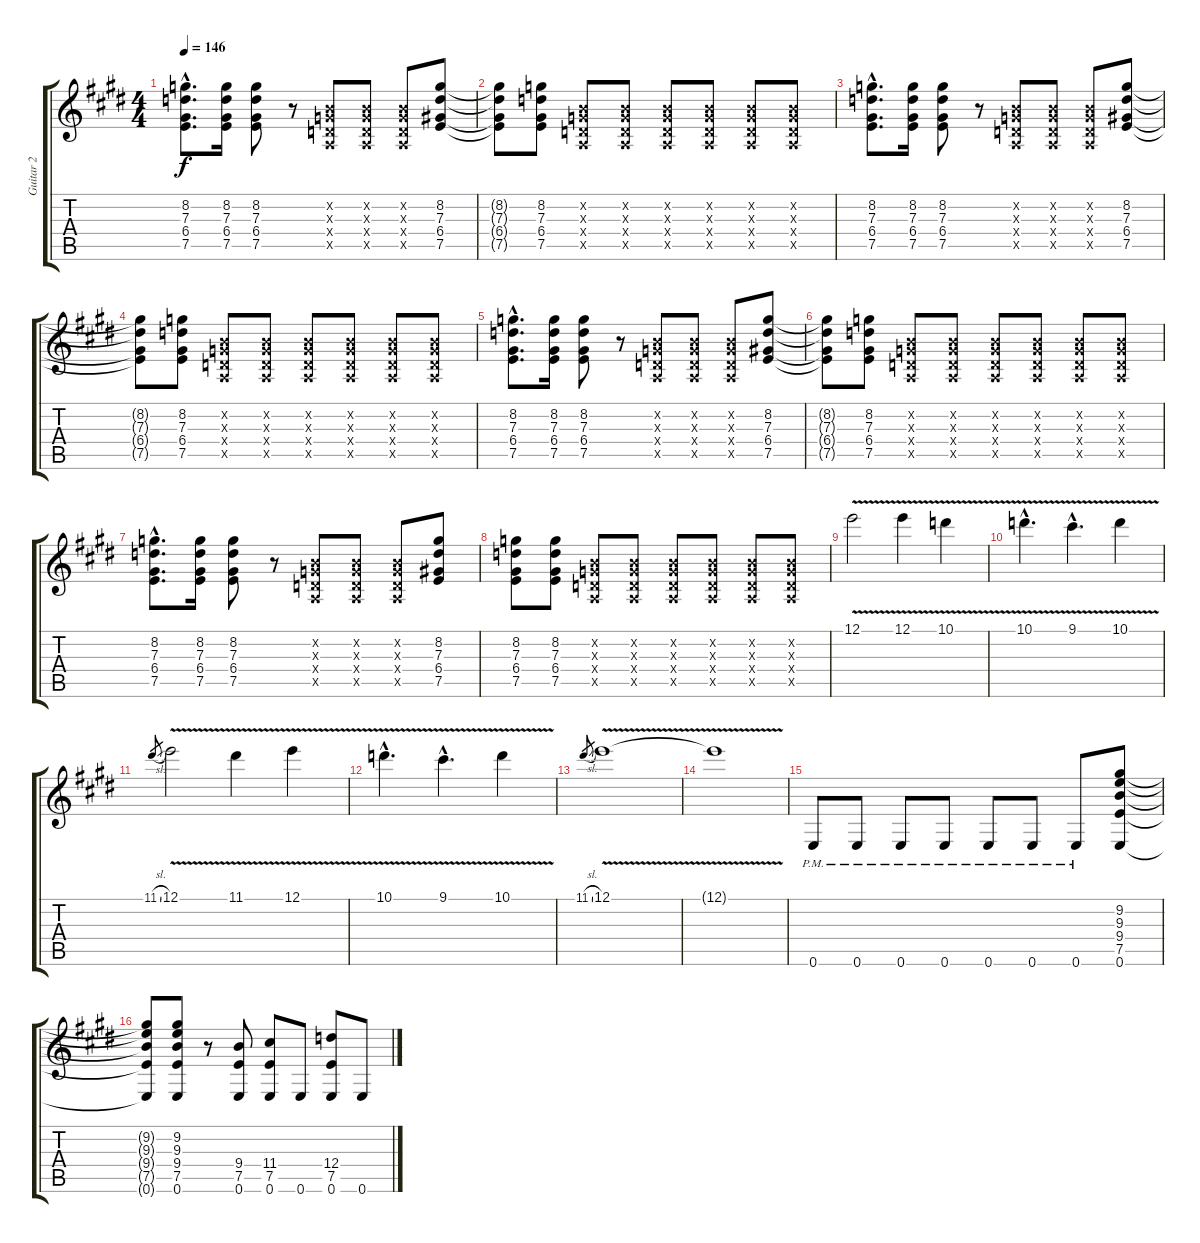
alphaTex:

\track ("Guitar 2" "Guitar 2") {instrument distortionguitar}
\staff {score tabs}
\tuning (E4 B3 G3 D3 A2 E2) {hide}
\ts (4 4)
\tempo 146
\clef g2
\ks e
(8.2{hac} 7.3{hac} 6.4{hac} 7.5{hac}).8{d dy f} (8.2 7.3 6.4 7.5).16 (8.2 7.3 6.4 7.5).8 r.8 (0.2{x} 0.3{x} 0.4{x} 0.5{x}).8 (0.2{x} 0.3{x} 0.4{x} 0.5{x}).8 (0.2{x} 0.3{x} 0.4{x} 0.5{x}).8 (8.2 7.3 6.4 7.5).8 |
(8.2{t} 7.3{t} 6.4{t} 7.5{t}).8 (8.2 7.3 6.4 7.5).8 (0.2{x} 0.3{x} 0.4{x} 0.5{x}).8 (0.2{x} 0.3{x} 0.4{x} 0.5{x}).8 (0.2{x} 0.3{x} 0.4{x} 0.5{x}).8 (0.2{x} 0.3{x} 0.4{x} 0.5{x}).8 (0.2{x} 0.3{x} 0.4{x} 0.5{x}).8 (0.2{x} 0.3{x} 0.4{x} 0.5{x}).8 |
(8.2{hac} 7.3{hac} 6.4{hac} 7.5{hac}).8{d} (8.2 7.3 6.4 7.5).16 (8.2 7.3 6.4 7.5).8 r.8 (0.2{x} 0.3{x} 0.4{x} 0.5{x}).8 (0.2{x} 0.3{x} 0.4{x} 0.5{x}).8 (0.2{x} 0.3{x} 0.4{x} 0.5{x}).8 (8.2 7.3 6.4 7.5).8 |
(8.2{t} 7.3{t} 6.4{t} 7.5{t}).8 (8.2 7.3 6.4 7.5).8 (0.2{x} 0.3{x} 0.4{x} 0.5{x}).8 (0.2{x} 0.3{x} 0.4{x} 0.5{x}).8 (0.2{x} 0.3{x} 0.4{x} 0.5{x}).8 (0.2{x} 0.3{x} 0.4{x} 0.5{x}).8 (0.2{x} 0.3{x} 0.4{x} 0.5{x}).8 (0.2{x} 0.3{x} 0.4{x} 0.5{x}).8 |
(8.2{hac} 7.3{hac} 6.4{hac} 7.5{hac}).8{d} (8.2 7.3 6.4 7.5).16 (8.2 7.3 6.4 7.5).8 r.8 (0.2{x} 0.3{x} 0.4{x} 0.5{x}).8 (0.2{x} 0.3{x} 0.4{x} 0.5{x}).8 (0.2{x} 0.3{x} 0.4{x} 0.5{x}).8 (8.2 7.3 6.4 7.5).8 |
(8.2{t} 7.3{t} 6.4{t} 7.5{t}).8 (8.2 7.3 6.4 7.5).8 (0.2{x} 0.3{x} 0.4{x} 0.5{x}).8 (0.2{x} 0.3{x} 0.4{x} 0.5{x}).8 (0.2{x} 0.3{x} 0.4{x} 0.5{x}).8 (0.2{x} 0.3{x} 0.4{x} 0.5{x}).8 (0.2{x} 0.3{x} 0.4{x} 0.5{x}).8 (0.2{x} 0.3{x} 0.4{x} 0.5{x}).8 |
(8.2{hac} 7.3{hac} 6.4{hac} 7.5{hac}).8{d} (8.2 7.3 6.4 7.5).16 (8.2 7.3 6.4 7.5).8 r.8 (0.2{x} 0.3{x} 0.4{x} 0.5{x}).8 (0.2{x} 0.3{x} 0.4{x} 0.5{x}).8 (0.2{x} 0.3{x} 0.4{x} 0.5{x}).8 (8.2 7.3 6.4 7.5).8 |
(8.2 7.3 6.4 7.5).8 (8.2 7.3 6.4 7.5).8 (0.2{x} 0.3{x} 0.4{x} 0.5{x}).8 (0.2{x} 0.3{x} 0.4{x} 0.5{x}).8 (0.2{x} 0.3{x} 0.4{x} 0.5{x}).8 (0.2{x} 0.3{x} 0.4{x} 0.5{x}).8 (0.2{x} 0.3{x} 0.4{x} 0.5{x}).8 (0.2{x} 0.3{x} 0.4{x} 0.5{x}).8 |
12.1{v}.2 12.1{v}.4 10.1{v}.4 |
10.1{v hac}.4{d} 9.1{v hac}.4{d} 10.1{v}.4 |
11.1{sl}.8{gr} 12.1{v}.2 11.1{v}.4 12.1{v}.4 |
10.1{v hac}.4{d} 9.1{v hac}.4{d} 10.1{v}.4 |
11.1{sl}.8{gr} 12.1{v}.1 |
12.1{t}.1 |
0.6{pm}.8 0.6{pm}.8 0.6{pm}.8 0.6{pm}.8 0.6{pm}.8 0.6{pm}.8 0.6{pm}.8 (9.2 9.3 9.4 7.5 0.6).8 |
(9.2{t} 9.3{t} 9.4{t} 7.5{t} 0.6{t}).8 (9.2 9.3 9.4 7.5 0.6).8 r.8 (9.4 7.5 0.6).8 (11.4 7.5 0.6).8 0.6.8 (12.4 7.5 0.6).8 0.6.8
